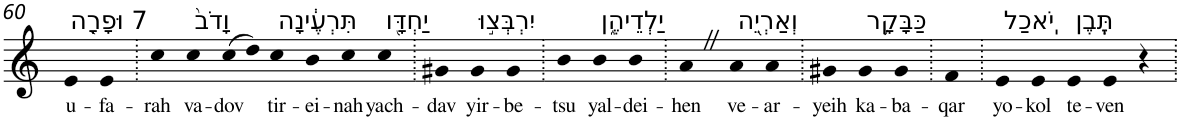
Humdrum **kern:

**kern	**text
*part1	*part1
*staff1	*staff1
*I"Piano	*
*I'Pno	*
!!LO:PB:g=z
*clefG2	*
*k[]	*
=60	=60
!LO:TX:a:t=7 וּפָרָ֤ה	!
!	!LO:LY:b
4e	u-
!	!LO:LY:b
4e	-fa-
=61.	=61.
!	!LO:LY:b
4cc	-rah
!LO:TX:a:t=וָדֹב֙	!
!	!LO:LY:b
4cc	va-
!	!LO:LY:b
(8cc	-dov
8dd)	.
!LO:TX:a:t=תִּרְעֶ֔ינָה	!
!	!LO:LY:b
4cc	tir-
!	!LO:LY:b
4b	-ei-
!	!LO:LY:b
4cc	-nah
!LO:TX:a:t=יַחְדָּ֖ו	!
!	!LO:LY:b
4cc	yach-
=62.	=62.
!	!LO:LY:b
4g#X	-dav
!LO:TX:a:t=יִרְבְּצ֣וּ	!
!	!LO:LY:b
4g#	yir-
!	!LO:LY:b
4g#	-be-
=63.	=63.
!	!LO:LY:b
4b	-tsu
!LO:TX:a:t=יַלְדֵיהֶ֑ן	!
!	!LO:LY:b
4b	yal-
!	!LO:LY:b
4b	-dei-
=64.	=64.
!	!LO:LY:b
4aZ	-hen
!LO:TX:a:t=וְאַרְיֵ֖ה	!
!	!LO:LY:b
4a	ve-
!	!LO:LY:b
4a	-ar-
=65.	=65.
!	!LO:LY:b
4g#X	-yeih
!LO:TX:a:t=כַּבָּקָ֥ר	!
!	!LO:LY:b
4g#	ka-
!	!LO:LY:b
4g#	-ba-
=66.	=66.
!	!LO:LY:b
4f	-qar
=67.	=67.
!LO:TX:a:t=יֹֽאכַל	!
!	!LO:LY:b
4e	yo-
!	!LO:LY:b
4e	-kol
!LO:TX:a:t=תֶּֽבֶן	!
!	!LO:LY:b
4e	te-
!	!LO:LY:b
4e	-ven
4r	.
=.	=.
*-	*-
